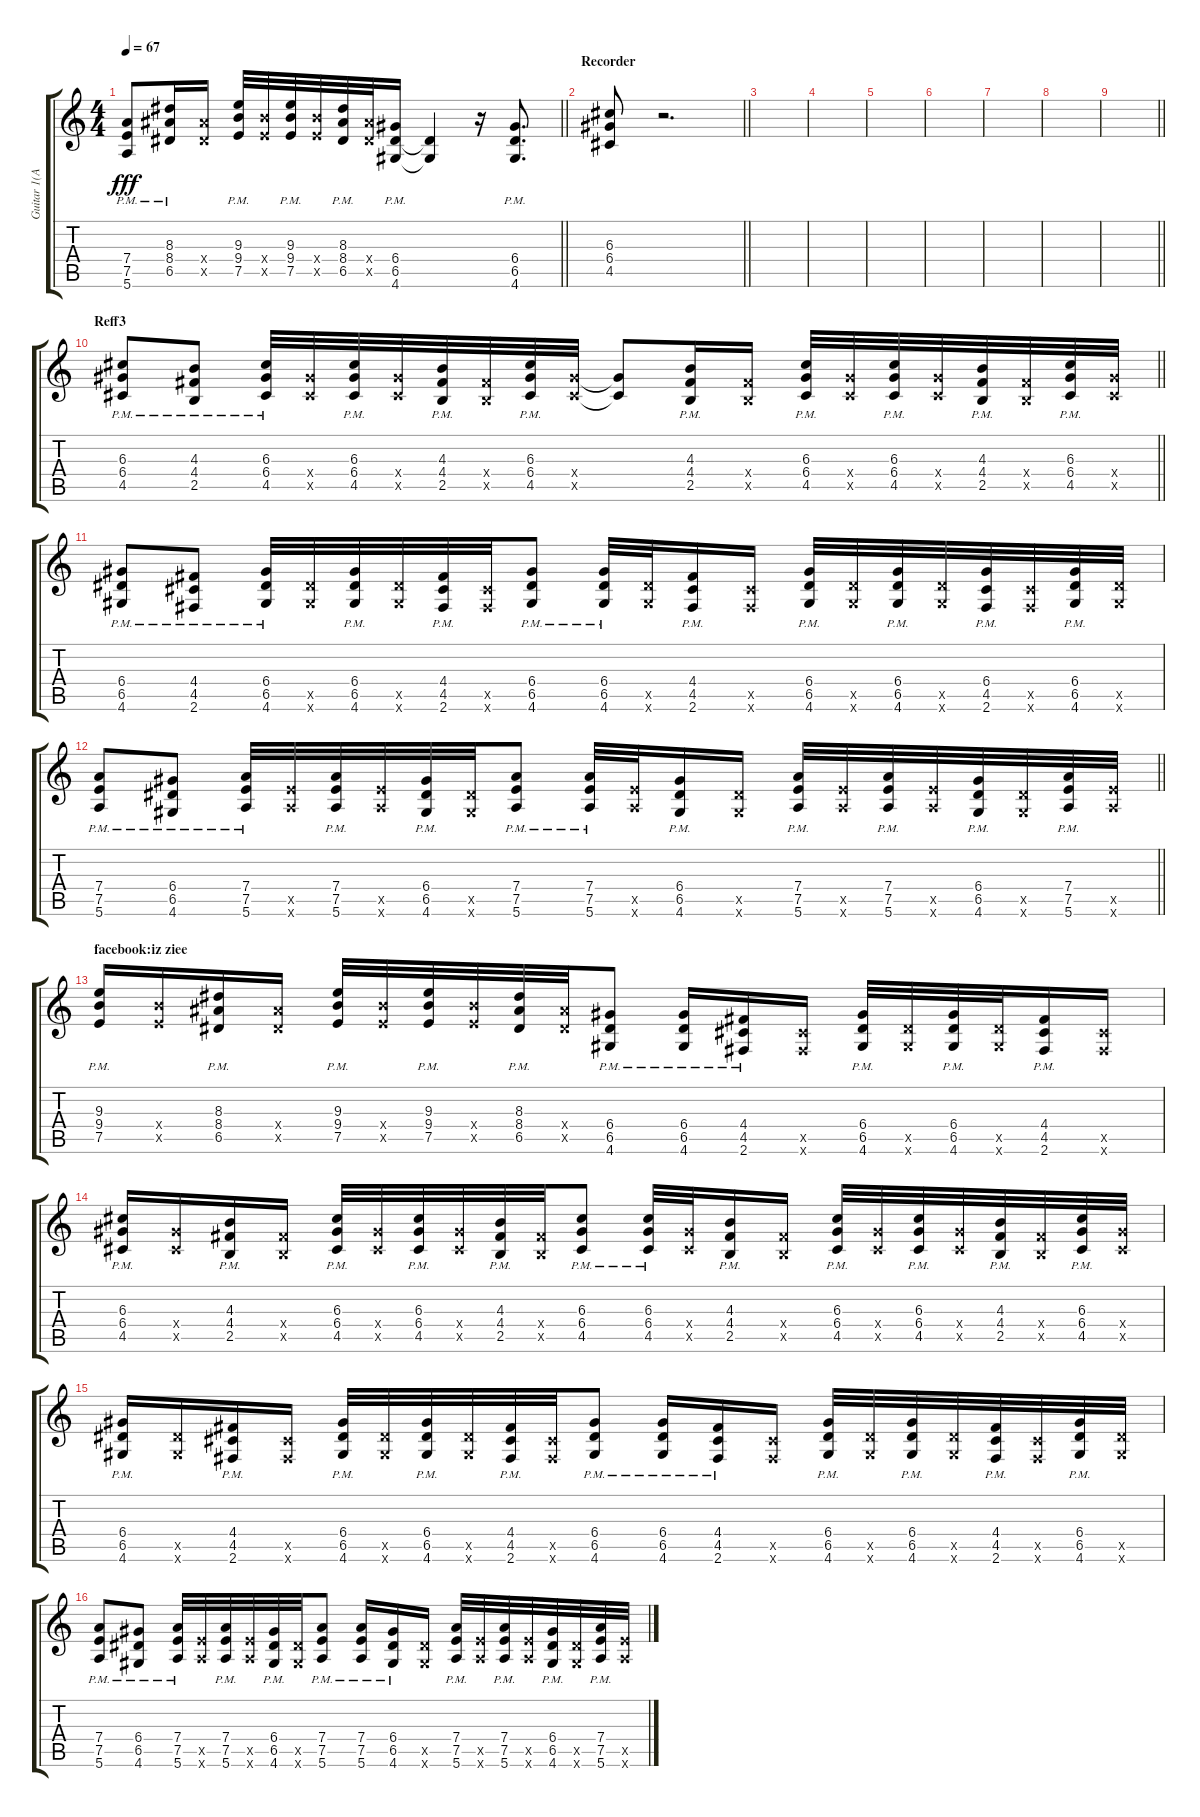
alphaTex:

\track ("Guitar 1(Apoy)" "Guitar 1(A") {instrument overdrivenguitar}
\staff {score tabs}
\tuning (E4 B3 G3 D3 A2 E2) {hide}
\ts (4 4)
\tempo 67
\clef g2
\barLineRight lightlight
\ks c
(7.4 7.5{pm} 5.6).8{dy fff} (8.3 8.4 6.5{pm}).16 (8.4{x} 6.5{x}).16 (9.3 9.4 7.5{pm}).32 (9.4{x} 7.5{x}).32 (9.3 9.4 7.5{pm}).32 (9.4{x} 7.5{x}).32 (8.3 8.4 6.5{pm}).32 (8.4{x} 6.5{x}).32 (6.4 6.5{pm} 4.6).16 (6.5{t} 4.6{t}).4 r.16 (6.4 6.5 4.6{pm}).8{d} |
\section ("" "Recorder")
\barLineRight lightlight
(6.3 6.4 4.5).8 r.2{d} |
|
|
|
|
|
|
\barLineRight lightlight
|
\section ("" "Reff3")
\barLineRight lightlight
(6.3{pm} 6.4{pm} 4.5{pm}).8{volume 6 balance 12 instrument overdrivenguitar} (4.3{pm} 4.4{pm} 2.5{pm}).8 (6.3{pm} 6.4{pm} 4.5{pm}).32 (6.4{x} 4.5{x}).32 (6.3{pm} 6.4{pm} 4.5{pm}).32 (6.4{x} 4.5{x}).32 (4.3{pm} 4.4{pm} 2.5{pm}).32 (4.4{x} 2.5{x}).32 (6.3{pm} 6.4{pm} 4.5).32 (6.4{x} 4.5{x}).32 (6.4{t} 4.5{t}).8 (4.3 4.4 2.5{pm}).16 (4.4{x} 2.5{x}).16 (6.3{pm} 6.4{pm} 4.5{pm}).32 (6.4{x} 4.5{x}).32 (6.3{pm} 6.4{pm} 4.5{pm}).32 (6.4{x} 4.5{x}).32 (4.3 4.4 2.5{pm}).32 (4.4{x} 2.5{x}).32 (6.3 6.4 4.5{pm}).32 (6.4{x} 4.5{x}).32 |
(6.4 6.5{pm} 4.6).8 (4.4 4.5{pm} 2.6).8 (6.4 6.5{pm} 4.6).32 (6.5{x} 4.6{x}).32 (6.4 6.5{pm} 4.6).32 (6.5{x} 4.6{x}).32 (4.4 4.5{pm} 2.6).32 (4.5{x} 2.6{x}).32 (6.4 6.5{pm} 4.6).8 (6.4 6.5{pm} 4.6).32 (6.5{x} 4.6{x}).32 (4.4 4.5{pm} 2.6).16 (4.5{x} 2.6{x}).16 (6.4 6.5{pm} 4.6).32 (6.5{x} 4.6{x}).32 (6.4 6.5{pm} 4.6).32 (6.5{x} 4.6{x}).32 (6.4 4.5{pm} 2.6).32 (4.5{x} 2.6{x}).32 (6.4 6.5{pm} 4.6).32 (6.5{x} 4.6{x}).32 |
\barLineRight lightlight
(7.4 7.5{pm} 5.6).8 (6.4 6.5{pm} 4.6).8 (7.4 7.5{pm} 5.6).32 (7.5{x} 5.6{x}).32 (7.4 7.5{pm} 5.6).32 (7.5{x} 5.6{x}).32 (6.4 6.5{pm} 4.6).32 (6.5{x} 4.6{x}).32 (7.4 7.5{pm} 5.6).8 (7.4 7.5{pm} 5.6).32 (7.5{x} 5.6{x}).32 (6.4 6.5{pm} 4.6).16 (6.5{x} 4.6{x}).16 (7.4 7.5{pm} 5.6).32 (7.5{x} 5.6{x}).32 (7.4 7.5{pm} 5.6).32 (7.5{x} 5.6{x}).32 (6.4 6.5{pm} 4.6).32 (6.5{x} 4.6{x}).32 (7.4 7.5{pm} 5.6).32 (7.5{x} 5.6{x}).32 |
\section ("" "facebook:iz ziee")
(9.3 9.4{pm} 7.5).16 (9.4{x} 7.5{x}).16 (8.3 8.4{pm} 6.5).16 (8.4{x} 6.5{x}).16 (9.3 9.4{pm} 7.5).32 (9.4{x} 7.5{x}).32 (9.3 9.4{pm} 7.5).32 (9.4{x} 7.5{x}).32 (8.3 8.4{pm} 6.5).32 (8.4{x} 6.5{x}).32 (6.4 6.5{pm} 4.6).8 (6.4 6.5{pm} 4.6).16 (4.4 4.5{pm} 2.6).16 (4.5{x} 2.6{x}).16 (6.4 6.5{pm} 4.6).32 (6.5{x} 4.6{x}).32 (6.4 6.5{pm} 4.6).32 (6.5{x} 4.6{x}).32 (4.4 4.5{pm} 2.6).16 (4.5{x} 2.6{x}).16 |
(6.3 6.4{pm} 4.5).16 (6.4{x} 4.5{x}).16 (4.3 4.4 2.5{pm}).16 (4.4{x} 2.5{x}).16 (6.3 6.4 4.5{pm}).32 (6.4{x} 4.5{x}).32 (6.3 6.4 4.5{pm}).32 (6.4{x} 4.5{x}).32 (4.3 4.4 2.5{pm}).32 (4.4{x} 2.5{x}).32 (6.3 6.4 4.5{pm}).8 (6.3 6.4 4.5{pm}).32 (6.4{x} 4.5{x}).32 (4.3 4.4 2.5{pm}).16 (4.4{x} 2.5{x}).16 (6.3 6.4 4.5{pm}).32 (6.4{x} 4.5{x}).32 (6.3 6.4 4.5{pm}).32 (6.4{x} 4.5{x}).32 (4.3 4.4 2.5{pm}).32 (4.4{x} 2.5{x}).32 (6.3 6.4 4.5{pm}).32 (6.4{x} 4.5{x}).32 |
(6.4 6.5{pm} 4.6).16 (6.5{x} 4.6{x}).16 (4.4 4.5{pm} 2.6).16 (4.5{x} 2.6{x}).16 (6.4 6.5{pm} 4.6).32 (6.5{x} 4.6{x}).32 (6.4 6.5{pm} 4.6).32 (6.5{x} 4.6{x}).32 (4.4 4.5{pm} 2.6).32 (4.5{x} 2.6{x}).32 (6.4 6.5{pm} 4.6).8 (6.4 6.5{pm} 4.6).16 (4.4 4.5{pm} 2.6).16 (4.5{x} 2.6{x}).16 (6.4 6.5{pm} 4.6).32 (6.5{x} 4.6{x}).32 (6.4 6.5{pm} 4.6).32 (6.5{x} 4.6{x}).32 (4.4 4.5{pm} 2.6).32 (4.5{x} 2.6{x}).32 (6.4 6.5{pm} 4.6).32 (6.5{x} 4.6{x}).32 |
(7.4 7.5{pm} 5.6).8 (6.4 6.5{pm} 4.6).8 (7.4 7.5{pm} 5.6).32 (7.5{x} 5.6{x}).32 (7.4 7.5{pm} 5.6).32 (7.5{x} 5.6{x}).32 (6.4 6.5{pm} 4.6).32 (6.5{x} 4.6{x}).32 (7.4 7.5{pm} 5.6).8 (7.4 7.5{pm} 5.6).16 (6.4 6.5{pm} 4.6).16 (6.5{x} 4.6{x}).16 (7.4 7.5{pm} 5.6).32 (7.5{x} 5.6{x}).32 (7.4 7.5{pm} 5.6).32 (7.5{x} 5.6{x}).32 (6.4 6.5{pm} 4.6).32 (6.5{x} 4.6{x}).32 (7.4 7.5{pm} 5.6).32 (7.5{x} 5.6{x}).32
